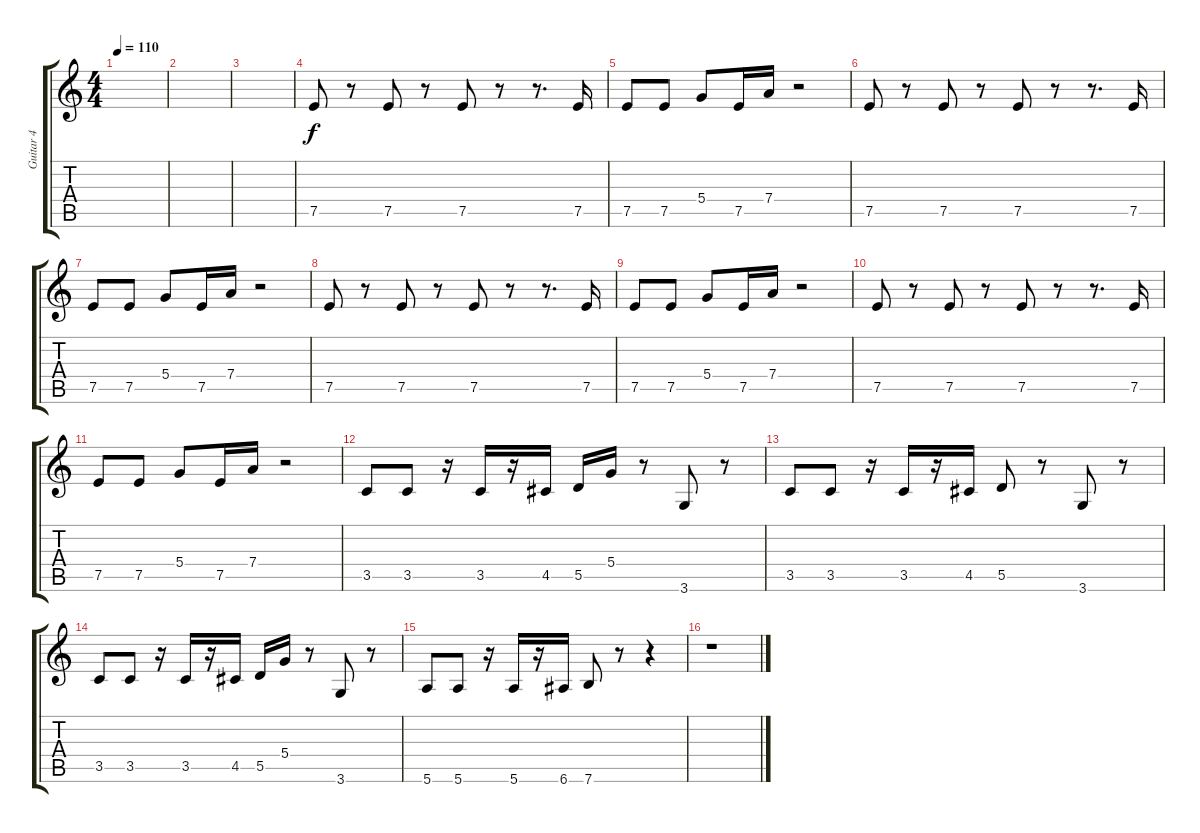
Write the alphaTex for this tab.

\track ("Guitar 4" "Guitar 4") {instrument electricguitarmuted}
\staff {score tabs}
\tuning (E4 B3 G3 D3 A2 E2) {hide}
\ts (4 4)
\tempo 110
\clef g2
\ks c
|
|
|
7.5.8 r.8 7.5.8 r.8 7.5.8 r.8 r.8{d} 7.5.16 |
7.5.8 7.5.8 5.4.8 7.5.16 7.4.16 r.2 |
7.5.8 r.8 7.5.8 r.8 7.5.8 r.8 r.8{d} 7.5.16 |
7.5.8 7.5.8 5.4.8 7.5.16 7.4.16 r.2 |
7.5.8 r.8 7.5.8 r.8 7.5.8 r.8 r.8{d} 7.5.16 |
7.5.8 7.5.8 5.4.8 7.5.16 7.4.16 r.2 |
7.5.8 r.8 7.5.8 r.8 7.5.8 r.8 r.8{d} 7.5.16 |
7.5.8 7.5.8 5.4.8 7.5.16 7.4.16 r.2 |
3.5.8 3.5.8 r.16 3.5.16 r.16 4.5.16 5.5.16 5.4.16 r.8 3.6.8 r.8 |
3.5.8 3.5.8 r.16 3.5.16 r.16 4.5.16 5.5.8 r.8 3.6.8 r.8 |
3.5.8 3.5.8 r.16 3.5.16 r.16 4.5.16 5.5.16 5.4.16 r.8 3.6.8 r.8 |
5.6.8 5.6.8 r.16 5.6.16 r.16 6.6.16 7.6.8 r.8 r.4 |
r.1
